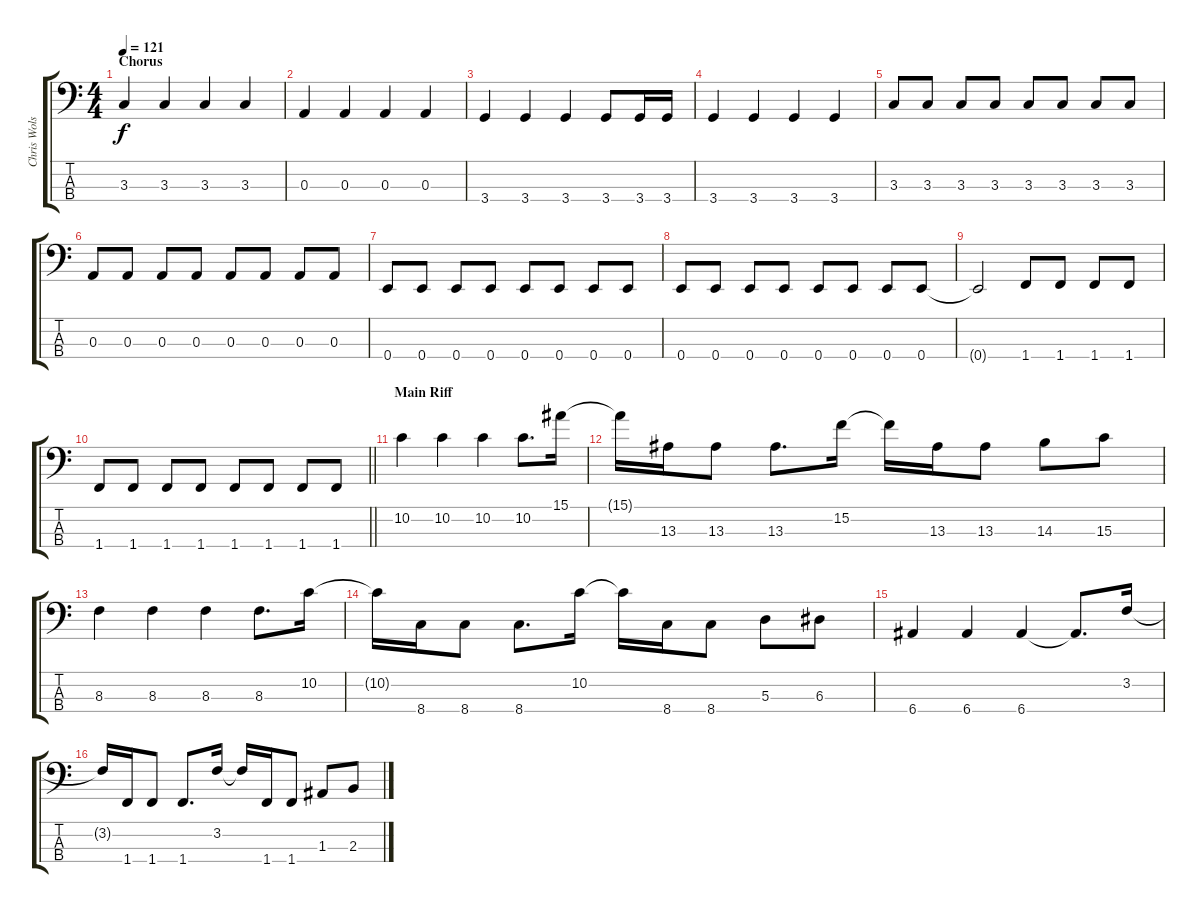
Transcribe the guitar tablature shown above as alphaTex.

\track ("Chris Wolstenholme - Bass" "Chris Wols") {instrument fretlessbass}
\staff {score tabs}
\tuning (G2 D2 A1 E1) {hide}
\ts (4 4)
\section ("" "Chorus")
\tempo 121
\clef f4
\ks c
3.3.4{dy f} 3.3.4 3.3.4 3.3.4 |
0.3.4 0.3.4 0.3.4 0.3.4 |
3.4.4 3.4.4 3.4.4 3.4.8 3.4.16 3.4.16 |
3.4.4 3.4.4 3.4.4 3.4.4 |
3.3.8 3.3.8 3.3.8 3.3.8 3.3.8 3.3.8 3.3.8 3.3.8 |
0.3.8 0.3.8 0.3.8 0.3.8 0.3.8 0.3.8 0.3.8 0.3.8 |
0.4.8 0.4.8 0.4.8 0.4.8 0.4.8 0.4.8 0.4.8 0.4.8 |
0.4.8 0.4.8 0.4.8 0.4.8 0.4.8 0.4.8 0.4.8 0.4.8 |
0.4{t}.2 1.4.8 1.4.8 1.4.8 1.4.8 |
\barLineRight lightlight
1.4.8 1.4.8 1.4.8 1.4.8 1.4.8 1.4.8 1.4.8 1.4.8 |
\section ("" "Main Riff")
10.2.4 10.2.4 10.2.4 10.2.8{d} 15.1.16 |
15.1{t}.16 13.3.16 13.3.8 13.3.8{d} 15.2.16 15.2{t}.16 13.3.16 13.3.8 14.3.8 15.3.8 |
8.3.4 8.3.4 8.3.4 8.3.8{d} 10.2.16 |
10.2{t}.16 8.4.16 8.4.8 8.4.8{d} 10.2.16 10.2{t}.16 8.4.16 8.4.8 5.3.8 6.3.8 |
6.4.4 6.4.4 6.4.4 6.4{t}.8{d} 3.2.16 |
3.2{t}.16 1.4.16 1.4.8 1.4.8{d} 3.2.16 3.2{t}.16 1.4.16 1.4.8 1.3.8 2.3.8
